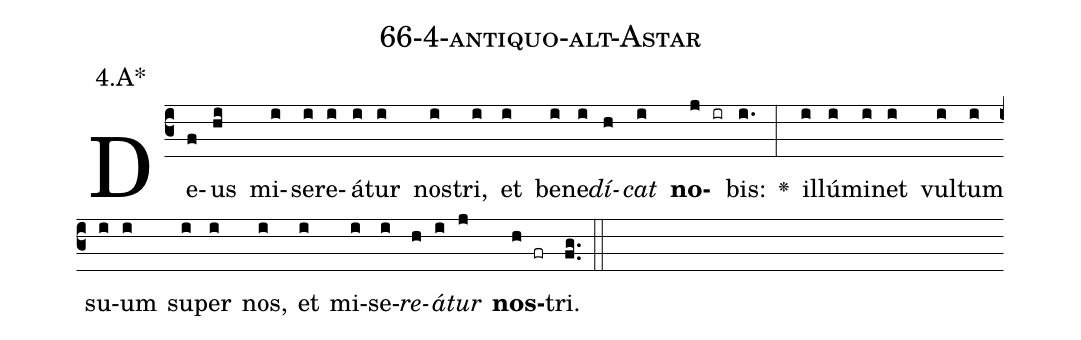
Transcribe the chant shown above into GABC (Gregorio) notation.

name: 66-4-antiquo-alt-Astar;
annotation: 4.A*;
%%
(c3)De(f)us(hi) mi(i)se(i)re(i)á(i)tur(i) nos(i)tri,(i) et(i) be(i)ne(i)<i>dí</i>(h)<i>cat</i>(i) <b>no</b>(j ir)bis:(i.) <v>\greheightstar</v>(:) il(i)lú(i)mi(i)net(i) vul(i)tum(i) su(i)um(i) su(i)per(i) nos,(i) et(i) mi(i)se(i)<i>re</i>(h)<i>á</i>(i)<i>tur</i>(j) <b>nos</b>(h fr)tri.(fg..) (::)


%E(i) u(h) o(i) u(j) a(h) e.(fg..) (::)
